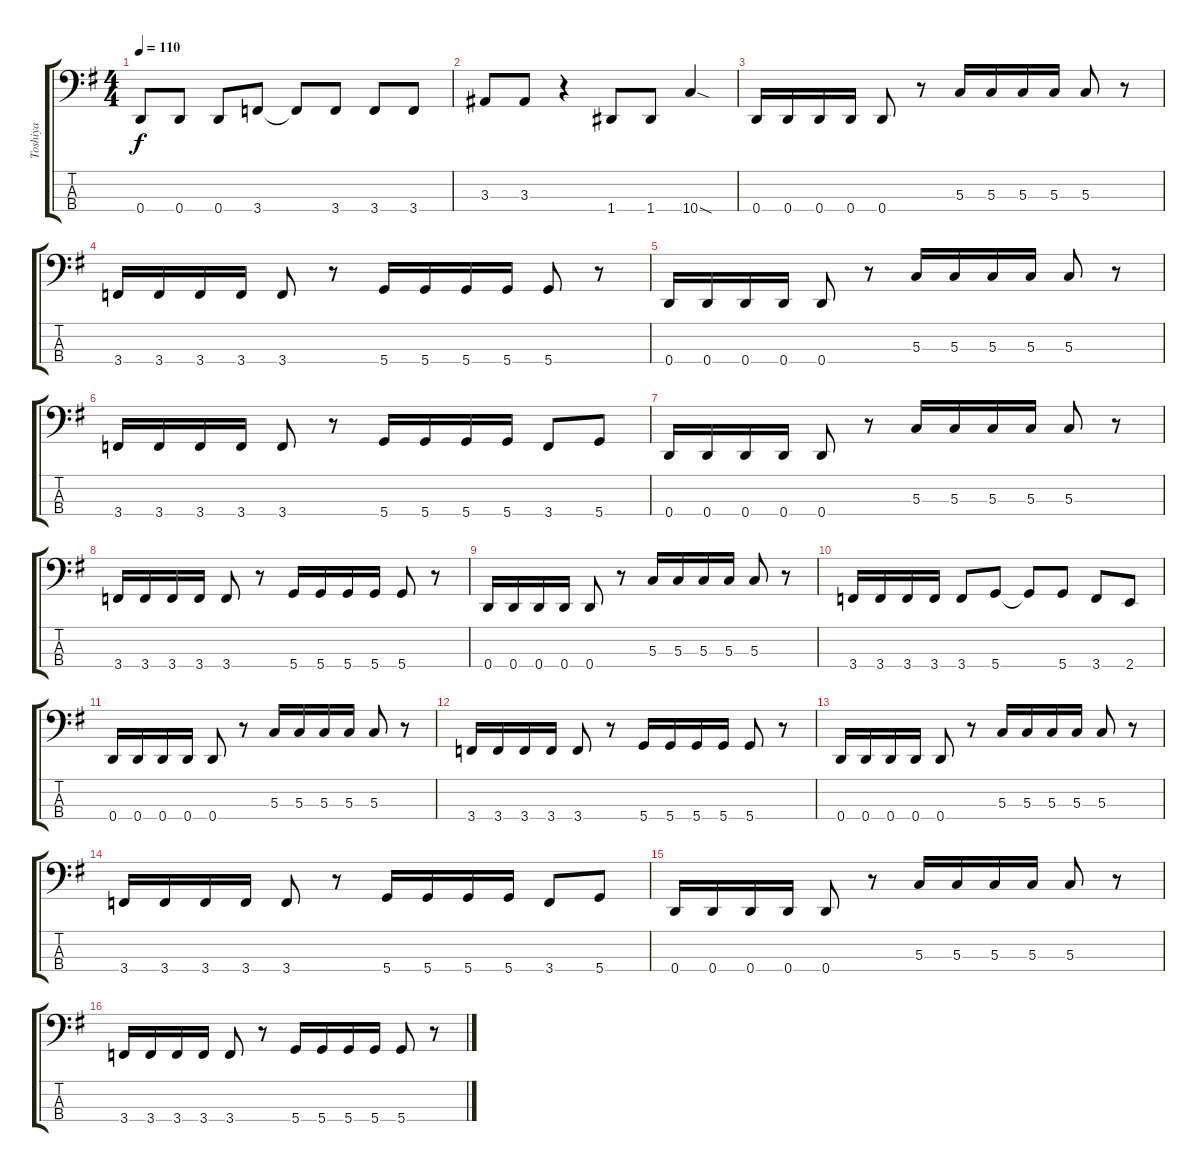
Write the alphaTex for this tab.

\track ("Toshiya" "Toshiya") {instrument electricbasspick}
\staff {score tabs}
\tuning (F2 C2 G1 D1) {hide}
\ts (4 4)
\tempo 110
\clef f4
\ks g
0.4.8{dy f} 0.4.8 0.4.8 3.4.8 3.4{t}.8 3.4.8 3.4.8 3.4.8 |
3.3.8 3.3.8 r.4 1.4.8 1.4.8 10.4{sod}.4 |
0.4.16 0.4.16 0.4.16 0.4.16 0.4.8 r.8 5.3.16 5.3.16 5.3.16 5.3.16 5.3.8 r.8 |
3.4.16 3.4.16 3.4.16 3.4.16 3.4.8 r.8 5.4.16 5.4.16 5.4.16 5.4.16 5.4.8 r.8 |
0.4.16 0.4.16 0.4.16 0.4.16 0.4.8 r.8 5.3.16 5.3.16 5.3.16 5.3.16 5.3.8 r.8 |
3.4.16 3.4.16 3.4.16 3.4.16 3.4.8 r.8 5.4.16 5.4.16 5.4.16 5.4.16 3.4.8 5.4.8 |
0.4.16 0.4.16 0.4.16 0.4.16 0.4.8 r.8 5.3.16 5.3.16 5.3.16 5.3.16 5.3.8 r.8 |
3.4.16 3.4.16 3.4.16 3.4.16 3.4.8 r.8 5.4.16 5.4.16 5.4.16 5.4.16 5.4.8 r.8 |
0.4.16 0.4.16 0.4.16 0.4.16 0.4.8 r.8 5.3.16 5.3.16 5.3.16 5.3.16 5.3.8 r.8 |
3.4.16 3.4.16 3.4.16 3.4.16 3.4.8 5.4.8 5.4{t}.8 5.4.8 3.4.8 2.4.8 |
0.4.16 0.4.16 0.4.16 0.4.16 0.4.8 r.8 5.3.16 5.3.16 5.3.16 5.3.16 5.3.8 r.8 |
3.4.16 3.4.16 3.4.16 3.4.16 3.4.8 r.8 5.4.16 5.4.16 5.4.16 5.4.16 5.4.8 r.8 |
0.4.16 0.4.16 0.4.16 0.4.16 0.4.8 r.8 5.3.16 5.3.16 5.3.16 5.3.16 5.3.8 r.8 |
3.4.16 3.4.16 3.4.16 3.4.16 3.4.8 r.8 5.4.16 5.4.16 5.4.16 5.4.16 3.4.8 5.4.8 |
0.4.16 0.4.16 0.4.16 0.4.16 0.4.8 r.8 5.3.16 5.3.16 5.3.16 5.3.16 5.3.8 r.8 |
3.4.16 3.4.16 3.4.16 3.4.16 3.4.8 r.8 5.4.16 5.4.16 5.4.16 5.4.16 5.4.8 r.8
